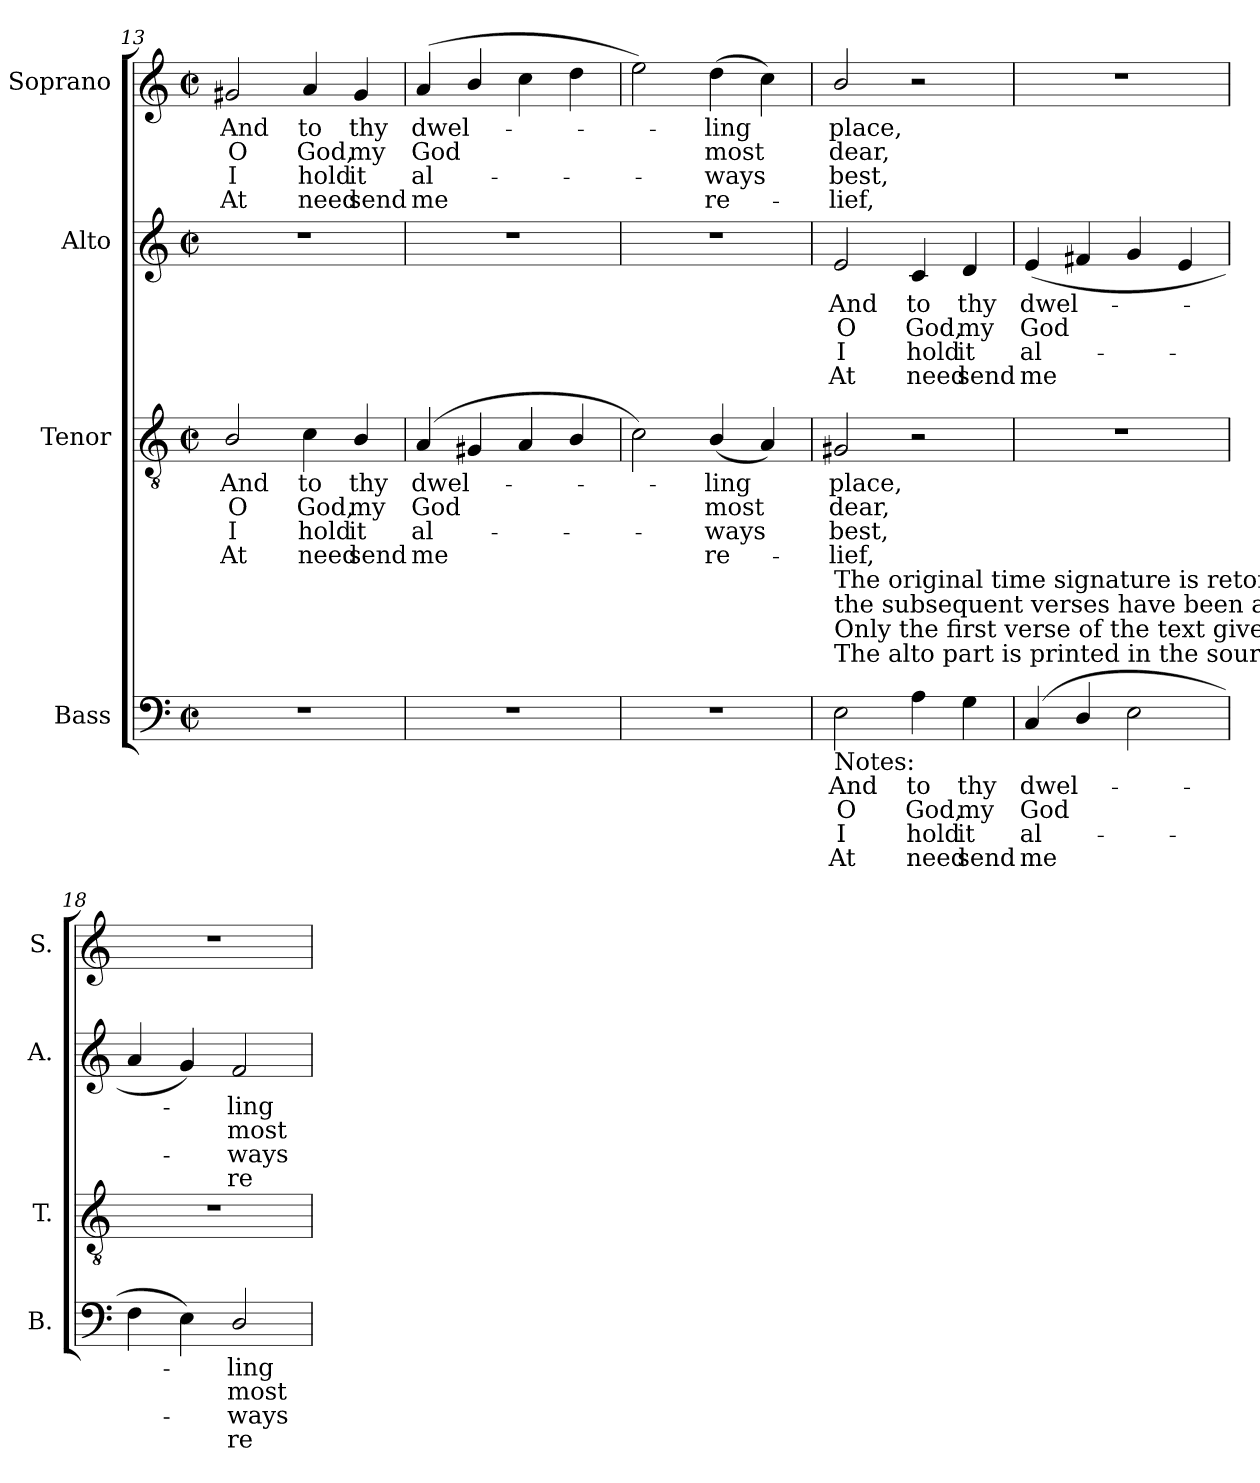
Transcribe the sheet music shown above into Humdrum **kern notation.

**kern	**text	**text	**text	**text	**kern	**text	**text	**text	**text	**kern	**text	**text	**text	**text	**kern	**text	**text	**text	**text
*part4	*part4	*part4	*part4	*part4	*part3	*part3	*part3	*part3	*part3	*part2	*part2	*part2	*part2	*part2	*part1	*part1	*part1	*part1	*part1
*staff4	*staff4	*staff4	*staff4	*staff4	*staff3	*staff3	*staff3	*staff3	*staff3	*staff2	*staff2	*staff2	*staff2	*staff2	*staff1	*staff1	*staff1	*staff1	*staff1
*I"Bass	*	*	*	*	*I"Tenor	*	*	*	*	*I"Alto	*	*	*	*	*I"Soprano	*	*	*	*
*I'B.	*	*	*	*	*I'T.	*	*	*	*	*I'A.	*	*	*	*	*I'S.	*	*	*	*
*clefF4	*	*	*	*	*clefGv2	*	*	*	*	*clefG2	*	*	*	*	*clefG2	*	*	*	*
*	*	*	*	*	*ITrd7c12	*	*	*	*	*	*	*	*	*	*	*	*	*	*
*k[]	*	*	*	*	*k[]	*	*	*	*	*k[]	*	*	*	*	*k[]	*	*	*	*
*a:	*	*	*	*	*a:	*	*	*	*	*a:	*	*	*	*	*a:	*	*	*	*
*M2/2	*	*	*	*	*M2/2	*	*	*	*	*M2/2	*	*	*	*	*M2/2	*	*	*	*
*met(c|)	*	*	*	*	*met(c|)	*	*	*	*	*met(c|)	*	*	*	*	*met(c|)	*	*	*	*
=13	=13	=13	=13	=13	=13	=13	=13	=13	=13	=13	=13	=13	=13	=13	=13	=13	=13	=13	=13
!	!	!	!	!	!	!LO:LY:b:color=#000000	!LO:LY:b:color=#000000	!LO:LY:b:color=#000000	!LO:LY:b:color=#000000	!	!	!	!	!	!	!	!	!	!
!	!	!	!	!	!	!	!	!	!	!	!	!	!	!	!	!LO:LY:b:color=#000000	!LO:LY:b:color=#000000	!LO:LY:b:color=#000000	!LO:LY:b:color=#000000
1r	.	.	.	.	2BBi/	And	O	I	At	1r	.	.	.	.	2g#Xi/	And	O	I	At
!	!	!	!	!	!	!LO:LY:b:color=#000000	!LO:LY:b:color=#000000	!LO:LY:b:color=#000000	!LO:LY:b:color=#000000	!	!	!	!	!	!	!	!	!	!
!	!	!	!	!	!	!	!	!	!	!	!	!	!	!	!	!LO:LY:b:color=#000000	!LO:LY:b:color=#000000	!LO:LY:b:color=#000000	!LO:LY:b:color=#000000
.	.	.	.	.	4Ci\	to	God,	hold	need	.	.	.	.	.	4ai/	to	God,	hold	need
!	!	!	!	!	!	!LO:LY:b:color=#000000	!LO:LY:b:color=#000000	!LO:LY:b:color=#000000	!LO:LY:b:color=#000000	!	!	!	!	!	!	!	!	!	!
!	!	!	!	!	!	!	!	!	!	!	!	!	!	!	!	!LO:LY:b:color=#000000	!LO:LY:b:color=#000000	!LO:LY:b:color=#000000	!LO:LY:b:color=#000000
.	.	.	.	.	4BBi/	thy	my	it	send	.	.	.	.	.	4g#i/	thy	my	it	send
=14	=14	=14	=14	=14	=14	=14	=14	=14	=14	=14	=14	=14	=14	=14	=14	=14	=14	=14	=14
!	!	!	!	!	!	!LO:LY:b:color=#000000	!LO:LY:b:color=#000000	!LO:LY:b:color=#000000	!LO:LY:b:color=#000000	!	!	!	!	!	!	!	!	!	!
!	!	!	!	!	!	!	!	!	!	!	!	!	!	!	!	!LO:LY:b:color=#000000	!LO:LY:b:color=#000000	!LO:LY:b:color=#000000	!LO:LY:b:color=#000000
1r	.	.	.	.	(4AAi/	dwel-	God	al-	-me	1r	.	.	.	.	(4ai/	dwel-	God	al-	-me
.	.	.	.	.	4GG#Xi/	.	.	.	.	.	.	.	.	.	4bi/	.	.	.	.
.	.	.	.	.	4AAi/	.	.	.	.	.	.	.	.	.	4cci\	.	.	.	.
.	.	.	.	.	4BBi/	.	.	.	.	.	.	.	.	.	4ddi\	.	.	.	.
=15	=15	=15	=15	=15	=15	=15	=15	=15	=15	=15	=15	=15	=15	=15	=15	=15	=15	=15	=15
1r	.	.	.	.	2Ci\)	.	.	.	.	1r	.	.	.	.	2eei\)	.	.	.	.
!	!	!	!	!	!	!LO:LY:b:color=#000000	!LO:LY:b:color=#000000	!LO:LY:b:color=#000000	!LO:LY:b:color=#000000	!	!	!	!	!	!	!	!	!	!
!	!	!	!	!	!	!	!	!	!	!	!	!	!	!	!	!LO:LY:b:color=#000000	!LO:LY:b:color=#000000	!LO:LY:b:color=#000000	!LO:LY:b:color=#000000
.	.	.	.	.	(4BBi/	-ling	most	ways	re-	.	.	.	.	.	(4ddi\	-ling	most	ways	re-
.	.	.	.	.	4AAi/)	.	.	.	.	.	.	.	.	.	4cci\)	.	.	.	.
!!LO:PB:g=z
=16	=16	=16	=16	=16	=16	=16	=16	=16	=16	=16	=16	=16	=16	=16	=16	=16	=16	=16	=16
!	!LO:LY:b:color=#000000	!LO:LY:b:color=#000000	!LO:LY:b:color=#000000	!LO:LY:b:color=#000000	!	!	!	!	!	!	!	!	!	!	!	!	!	!	!
!	!	!	!	!	!	!LO:LY:b:color=#000000	!LO:LY:b:color=#000000	!LO:LY:b:color=#000000	!LO:LY:b:color=#000000	!	!	!	!	!	!	!	!	!	!
!	!	!	!	!	!	!	!	!	!	!	!LO:LY:b:color=#000000	!LO:LY:b:color=#000000	!LO:LY:b:color=#000000	!LO:LY:b:color=#000000	!	!	!	!	!
!LO:TX:b:t=Notes&colon;	!	!	!	!	!	!	!	!	!	!	!	!	!	!	!	!	!	!	!
!LO:TX:t=The alto part is printed in the source in the treble clef an octave above sounding pitch.	!	!	!	!	!	!	!	!	!	!	!	!	!	!	!	!	!	!	!
!LO:TX:t=Only the first verse of the text given here (verse 3 of Sternhold’s Ps. 43) is printed in the source&colon;	!	!	!	!	!	!	!	!	!	!	!	!	!	!	!	!	!	!	!
!LO:TX:t=the subsequent verses have been added editorially.	!	!	!	!	!	!	!	!	!	!	!	!	!	!	!	!	!	!	!
!LO:TX:t=The original time signature is retorted time.	!	!	!	!	!	!	!	!	!	!	!	!	!	!	!	!	!	!	!
!	!	!	!	!	!	!	!	!	!	!	!	!	!	!	!	!LO:LY:b:color=#000000	!LO:LY:b:color=#000000	!LO:LY:b:color=#000000	!LO:LY:b:color=#000000
2Ei\	And	O	I	At	2GG#Xi/	place,	dear,	-best,	lief,	2ei/	And	O	I	At	2bi/	place,	dear,	-best,	lief,
!	!LO:LY:b:color=#000000	!LO:LY:b:color=#000000	!LO:LY:b:color=#000000	!LO:LY:b:color=#000000	!	!	!	!	!	!	!	!	!	!	!	!	!	!	!
!	!	!	!	!	!	!	!	!	!	!	!LO:LY:b:color=#000000	!LO:LY:b:color=#000000	!LO:LY:b:color=#000000	!LO:LY:b:color=#000000	!	!	!	!	!
4Ai\	to	God,	hold	need	2r	.	.	.	.	4ci/	to	God,	hold	need	2r	.	.	.	.
!	!LO:LY:b:color=#000000	!LO:LY:b:color=#000000	!LO:LY:b:color=#000000	!LO:LY:b:color=#000000	!	!	!	!	!	!	!	!	!	!	!	!	!	!	!
!	!	!	!	!	!	!	!	!	!	!	!LO:LY:b:color=#000000	!LO:LY:b:color=#000000	!LO:LY:b:color=#000000	!LO:LY:b:color=#000000	!	!	!	!	!
4Gi\	thy	my	it	send	.	.	.	.	.	4di/	thy	my	it	send	.	.	.	.	.
=17	=17	=17	=17	=17	=17	=17	=17	=17	=17	=17	=17	=17	=17	=17	=17	=17	=17	=17	=17
!	!LO:LY:b:color=#000000	!LO:LY:b:color=#000000	!LO:LY:b:color=#000000	!LO:LY:b:color=#000000	!	!	!	!	!	!	!	!	!	!	!	!	!	!	!
!	!	!	!	!	!	!	!	!	!	!	!LO:LY:b:color=#000000	!LO:LY:b:color=#000000	!LO:LY:b:color=#000000	!LO:LY:b:color=#000000	!	!	!	!	!
(4Ci/	dwel-	God	al-	-me	1r	.	.	.	.	(4ei/	dwel-	God	al-	-me	1r	.	.	.	.
4Di/	.	.	.	.	.	.	.	.	.	4f#Xi/	.	.	.	.	.	.	.	.	.
2Ei\	.	.	.	.	.	.	.	.	.	4gi/	.	.	.	.	.	.	.	.	.
.	.	.	.	.	.	.	.	.	.	4ei/	.	.	.	.	.	.	.	.	.
=18	=18	=18	=18	=18	=18	=18	=18	=18	=18	=18	=18	=18	=18	=18	=18	=18	=18	=18	=18
4Fi\	.	.	.	.	1r	.	.	.	.	4ai/	.	.	.	.	1r	.	.	.	.
4Ei\)	.	.	.	.	.	.	.	.	.	4gi/)	.	.	.	.	.	.	.	.	.
!	!LO:LY:b:color=#000000	!LO:LY:b:color=#000000	!LO:LY:b:color=#000000	!LO:LY:b:color=#000000	!	!	!	!	!	!	!	!	!	!	!	!	!	!	!
!	!	!	!	!	!	!	!	!	!	!	!LO:LY:b:color=#000000	!LO:LY:b:color=#000000	!LO:LY:b:color=#000000	!LO:LY:b:color=#000000	!	!	!	!	!
2Di/	-ling	most	ways	re-	.	.	.	.	.	2fi/	-ling	most	ways	re-	.	.	.	.	.
=	=	=	=	=	=	=	=	=	=	=	=	=	=	=	=	=	=	=	=
*-	*-	*-	*-	*-	*-	*-	*-	*-	*-	*-	*-	*-	*-	*-	*-	*-	*-	*-	*-
